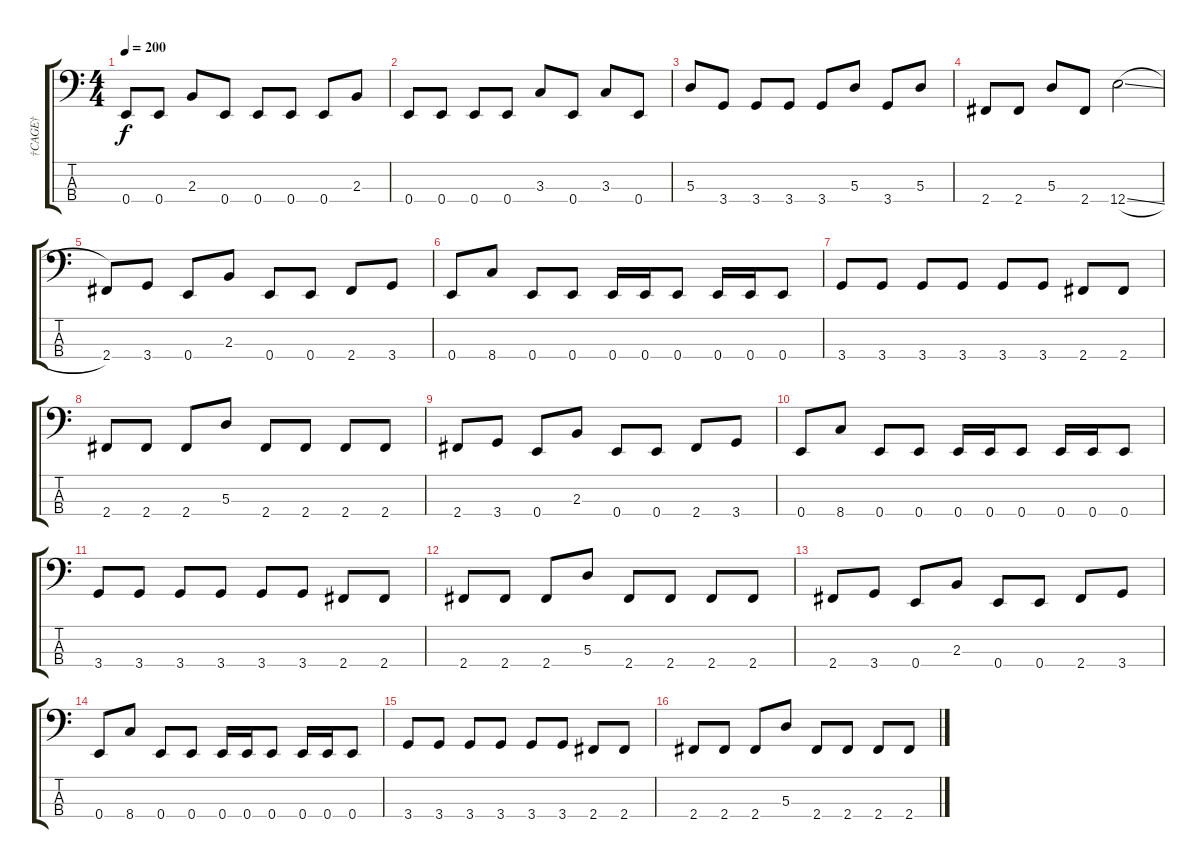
\track ("†CAGE†" "†CAGE†") {instrument electricbasspick}
\staff {score tabs}
\tuning (G2 D2 A1 E1) {hide}
\ts (4 4)
\tempo 200
\clef f4
\ks c
0.4.8{dy f} 0.4.8 2.3.8 0.4.8 0.4.8 0.4.8 0.4.8 2.3.8 |
0.4.8 0.4.8 0.4.8 0.4.8 3.3.8 0.4.8 3.3.8 0.4.8 |
5.3.8 3.4.8 3.4.8 3.4.8 3.4.8 5.3.8 3.4.8 5.3.8 |
2.4.8 2.4.8 5.3.8 2.4.8 12.4{sl}.2 |
2.4.8 3.4.8 0.4.8 2.3.8 0.4.8 0.4.8 2.4.8 3.4.8 |
0.4.8 8.4.8 0.4.8 0.4.8 0.4.16 0.4.16 0.4.8 0.4.16 0.4.16 0.4.8 |
3.4.8 3.4.8 3.4.8 3.4.8 3.4.8 3.4.8 2.4.8 2.4.8 |
2.4.8 2.4.8 2.4.8 5.3.8 2.4.8 2.4.8 2.4.8 2.4.8 |
2.4.8 3.4.8 0.4.8 2.3.8 0.4.8 0.4.8 2.4.8 3.4.8 |
0.4.8 8.4.8 0.4.8 0.4.8 0.4.16 0.4.16 0.4.8 0.4.16 0.4.16 0.4.8 |
3.4.8 3.4.8 3.4.8 3.4.8 3.4.8 3.4.8 2.4.8 2.4.8 |
2.4.8 2.4.8 2.4.8 5.3.8 2.4.8 2.4.8 2.4.8 2.4.8 |
2.4.8 3.4.8 0.4.8 2.3.8 0.4.8 0.4.8 2.4.8 3.4.8 |
0.4.8 8.4.8 0.4.8 0.4.8 0.4.16 0.4.16 0.4.8 0.4.16 0.4.16 0.4.8 |
3.4.8 3.4.8 3.4.8 3.4.8 3.4.8 3.4.8 2.4.8 2.4.8 |
2.4.8 2.4.8 2.4.8 5.3.8 2.4.8 2.4.8 2.4.8 2.4.8
